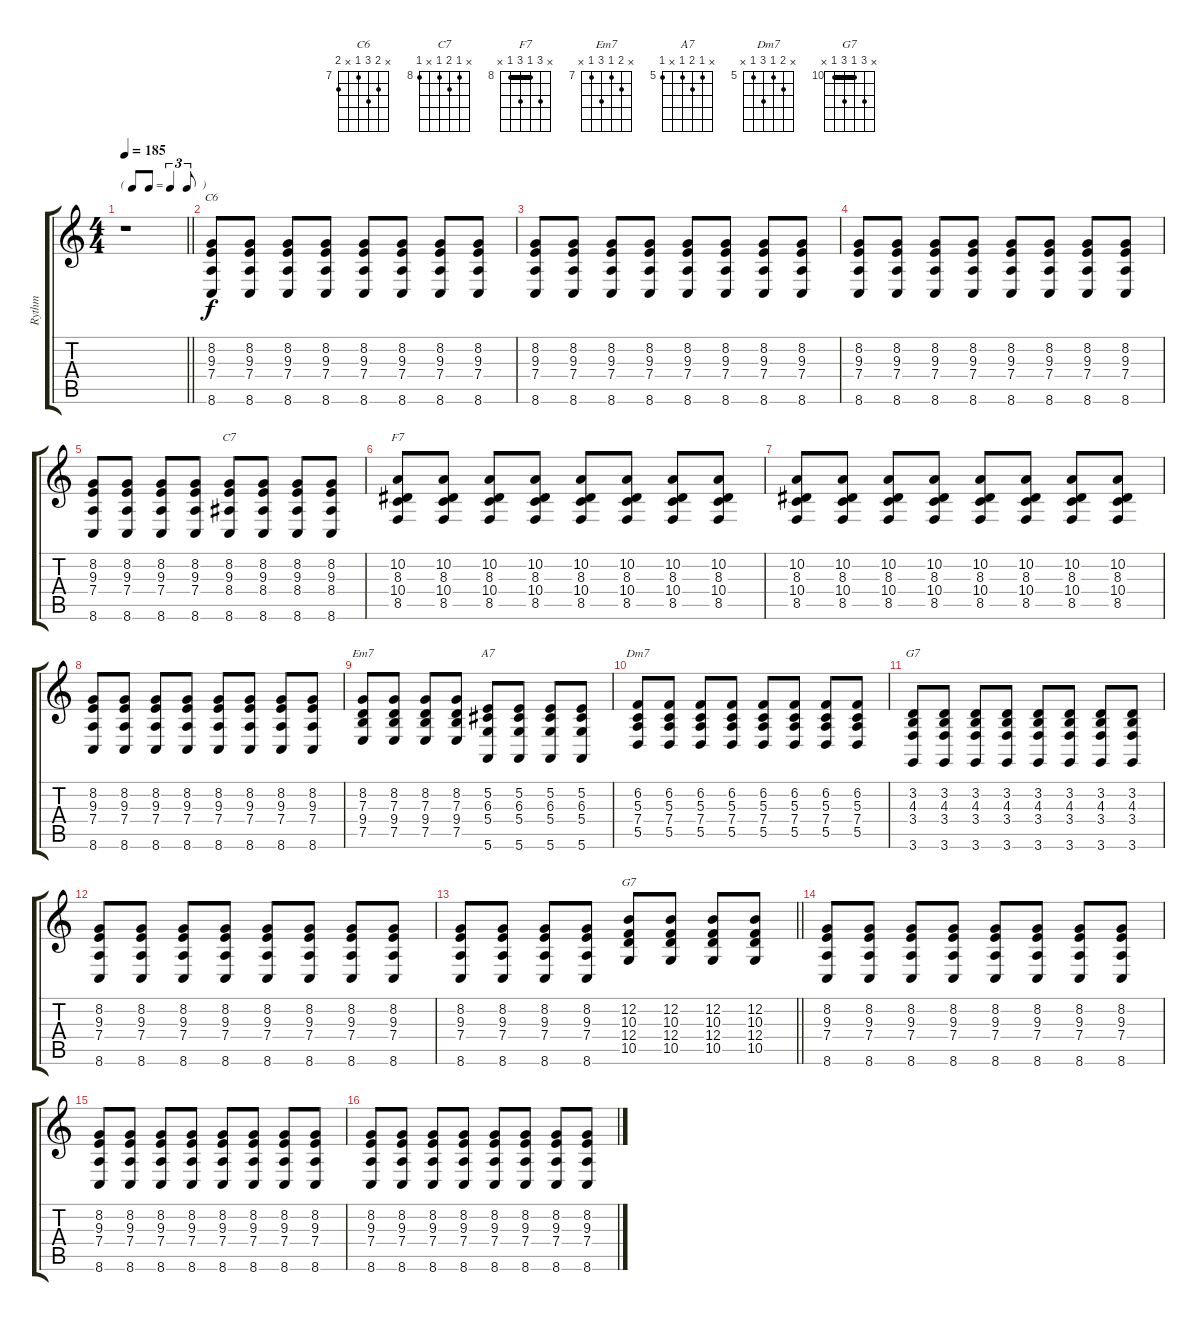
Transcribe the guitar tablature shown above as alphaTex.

\track ("Rythm" "Rythm") {instrument acousticgrandpiano}
\staff {score tabs}
\tuning (E4 B3 G3 D3 A2 E2) {hide}
\chord ("C6" x 8 9 7 x 8) {firstfret 7}
\chord ("C7" x 8 9 8 x 8) {firstfret 8}
\chord ("F7" x 10 8 10 8 x) {firstfret 8 barre 8}
\chord ("Em7" x 8 7 9 7 x) {firstfret 7}
\chord ("A7" x 5 6 5 x 5) {firstfret 5}
\chord ("Dm7" x 6 5 7 5 x) {firstfret 5}
\chord ("G7" x 3 4 3 x 3)
\chord ("G7" x 12 10 12 10 x) {firstfret 10 barre 10}
\ts (4 4)
\tf triplet8th
\tempo 185
\clef g2
\barLineRight lightlight
\ks c
r.1{dy f instrument acousticgrandpiano} |
(8.2 9.3 7.4 8.6).8{ch "C6"} (8.2 9.3 7.4 8.6).8 (8.2 9.3 7.4 8.6).8 (8.2 9.3 7.4 8.6).8 (8.2 9.3 7.4 8.6).8 (8.2 9.3 7.4 8.6).8 (8.2 9.3 7.4 8.6).8 (8.2 9.3 7.4 8.6).8 |
(8.2 9.3 7.4 8.6).8 (8.2 9.3 7.4 8.6).8 (8.2 9.3 7.4 8.6).8 (8.2 9.3 7.4 8.6).8 (8.2 9.3 7.4 8.6).8 (8.2 9.3 7.4 8.6).8 (8.2 9.3 7.4 8.6).8 (8.2 9.3 7.4 8.6).8 |
(8.2 9.3 7.4 8.6).8 (8.2 9.3 7.4 8.6).8 (8.2 9.3 7.4 8.6).8 (8.2 9.3 7.4 8.6).8 (8.2 9.3 7.4 8.6).8 (8.2 9.3 7.4 8.6).8 (8.2 9.3 7.4 8.6).8 (8.2 9.3 7.4 8.6).8 |
(8.2 9.3 7.4 8.6).8 (8.2 9.3 7.4 8.6).8 (8.2 9.3 7.4 8.6).8 (8.2 9.3 7.4 8.6).8 (8.2 9.3 8.4 8.6).8{ch "C7"} (8.2 9.3 8.4 8.6).8 (8.2 9.3 8.4 8.6).8 (8.2 9.3 8.4 8.6).8 |
(10.2 8.3 10.4 8.5).8{ch "F7"} (10.2 8.3 10.4 8.5).8 (10.2 8.3 10.4 8.5).8 (10.2 8.3 10.4 8.5).8 (10.2 8.3 10.4 8.5).8 (10.2 8.3 10.4 8.5).8 (10.2 8.3 10.4 8.5).8 (10.2 8.3 10.4 8.5).8 |
(10.2 8.3 10.4 8.5).8 (10.2 8.3 10.4 8.5).8 (10.2 8.3 10.4 8.5).8 (10.2 8.3 10.4 8.5).8 (10.2 8.3 10.4 8.5).8 (10.2 8.3 10.4 8.5).8 (10.2 8.3 10.4 8.5).8 (10.2 8.3 10.4 8.5).8 |
(8.2 9.3 7.4 8.6).8 (8.2 9.3 7.4 8.6).8 (8.2 9.3 7.4 8.6).8 (8.2 9.3 7.4 8.6).8 (8.2 9.3 7.4 8.6).8 (8.2 9.3 7.4 8.6).8 (8.2 9.3 7.4 8.6).8 (8.2 9.3 7.4 8.6).8 |
(8.2 7.3 9.4 7.5).8{ch "Em7"} (8.2 7.3 9.4 7.5).8 (8.2 7.3 9.4 7.5).8 (8.2 7.3 9.4 7.5).8 (5.2 6.3 5.4 5.6).8{ch "A7"} (5.2 6.3 5.4 5.6).8 (5.2 6.3 5.4 5.6).8 (5.2 6.3 5.4 5.6).8 |
(6.2 5.3 7.4 5.5).8{ch "Dm7"} (6.2 5.3 7.4 5.5).8 (6.2 5.3 7.4 5.5).8 (6.2 5.3 7.4 5.5).8 (6.2 5.3 7.4 5.5).8 (6.2 5.3 7.4 5.5).8 (6.2 5.3 7.4 5.5).8 (6.2 5.3 7.4 5.5).8 |
(3.2 4.3 3.4 3.6).8{ch "G7"} (3.2 4.3 3.4 3.6).8 (3.2 4.3 3.4 3.6).8 (3.2 4.3 3.4 3.6).8 (3.2 4.3 3.4 3.6).8 (3.2 4.3 3.4 3.6).8 (3.2 4.3 3.4 3.6).8 (3.2 4.3 3.4 3.6).8 |
(8.2 9.3 7.4 8.6).8 (8.2 9.3 7.4 8.6).8 (8.2 9.3 7.4 8.6).8 (8.2 9.3 7.4 8.6).8 (8.2 9.3 7.4 8.6).8 (8.2 9.3 7.4 8.6).8 (8.2 9.3 7.4 8.6).8 (8.2 9.3 7.4 8.6).8 |
\barLineRight lightlight
(8.2 9.3 7.4 8.6).8 (8.2 9.3 7.4 8.6).8 (8.2 9.3 7.4 8.6).8 (8.2 9.3 7.4 8.6).8 (12.2 10.3 12.4 10.5).8{ch "G7"} (12.2 10.3 12.4 10.5).8 (12.2 10.3 12.4 10.5).8 (12.2 10.3 12.4 10.5).8 |
(8.2 9.3 7.4 8.6).8 (8.2 9.3 7.4 8.6).8 (8.2 9.3 7.4 8.6).8 (8.2 9.3 7.4 8.6).8 (8.2 9.3 7.4 8.6).8 (8.2 9.3 7.4 8.6).8 (8.2 9.3 7.4 8.6).8 (8.2 9.3 7.4 8.6).8 |
(8.2 9.3 7.4 8.6).8 (8.2 9.3 7.4 8.6).8 (8.2 9.3 7.4 8.6).8 (8.2 9.3 7.4 8.6).8 (8.2 9.3 7.4 8.6).8 (8.2 9.3 7.4 8.6).8 (8.2 9.3 7.4 8.6).8 (8.2 9.3 7.4 8.6).8 |
(8.2 9.3 7.4 8.6).8 (8.2 9.3 7.4 8.6).8 (8.2 9.3 7.4 8.6).8 (8.2 9.3 7.4 8.6).8 (8.2 9.3 7.4 8.6).8 (8.2 9.3 7.4 8.6).8 (8.2 9.3 7.4 8.6).8 (8.2 9.3 7.4 8.6).8
